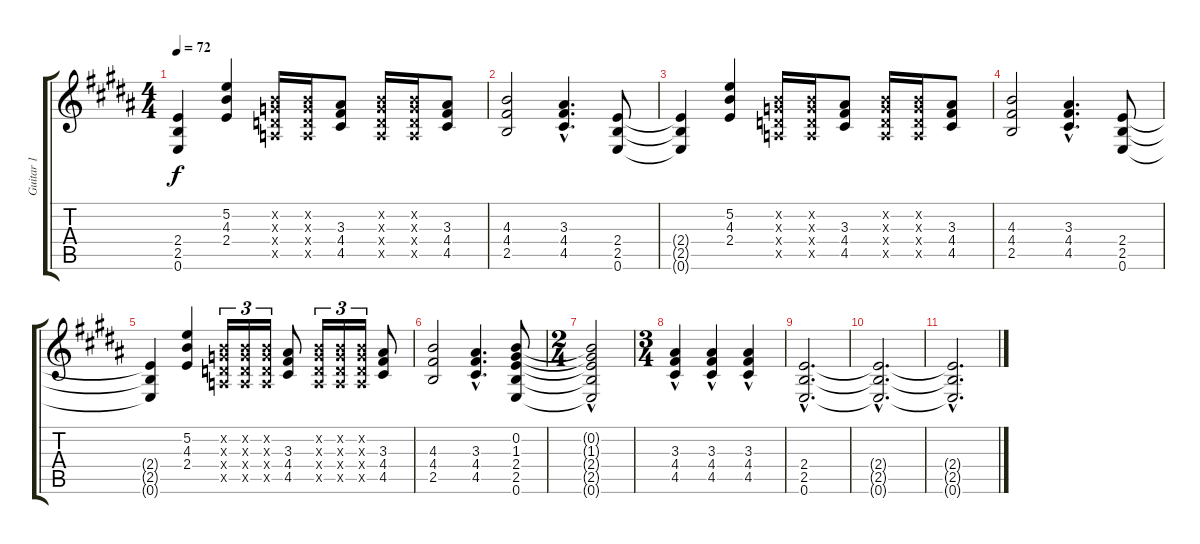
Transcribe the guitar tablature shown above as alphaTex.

\track ("Guitar 1" "Guitar 1") {instrument distortionguitar}
\staff {score tabs}
\tuning (E4 B3 G3 D3 A2 E2) {hide}
\ts (4 4)
\tempo 72
\clef g2
\ks b
(2.4{t} 2.5{t} 0.6{t}).4{dy f} (5.2 4.3 2.4).4 (0.2{x} 0.3{x} 0.4{x} 0.5{x}).16 (0.2{x} 0.3{x} 0.4{x} 0.5{x}).16 (3.3 4.4 4.5).8 (0.2{x} 0.3{x} 0.4{x} 0.5{x}).16 (0.2{x} 0.3{x} 0.4{x} 0.5{x}).16 (3.3 4.4 4.5).8 |
(4.3 4.4 2.5).2 (3.3{hac} 4.4{hac} 4.5{hac}).4{d} (2.4 2.5 0.6).8 |
(2.4{t} 2.5{t} 0.6{t}).4 (5.2 4.3 2.4).4 (0.2{x} 0.3{x} 0.4{x} 0.5{x}).16 (0.2{x} 0.3{x} 0.4{x} 0.5{x}).16 (3.3 4.4 4.5).8 (0.2{x} 0.3{x} 0.4{x} 0.5{x}).16 (0.2{x} 0.3{x} 0.4{x} 0.5{x}).16 (3.3 4.4 4.5).8 |
(4.3 4.4 2.5).2 (3.3{hac} 4.4{hac} 4.5{hac}).4{d} (2.4 2.5 0.6).8 |
(2.4{t} 2.5{t} 0.6{t}).4 (5.2 4.3 2.4).4 (0.2{x} 0.3{x} 0.4{x} 0.5{x}).16{tu (3 2)} (0.2{x} 0.3{x} 0.4{x} 0.5{x}).16{tu (3 2)} (0.2{x} 0.3{x} 0.4{x} 0.5{x}).16{tu (3 2)} (3.3 4.4 4.5).8 (0.2{x} 0.3{x} 0.4{x} 0.5{x}).16{tu (3 2)} (0.2{x} 0.3{x} 0.4{x} 0.5{x}).16{tu (3 2)} (0.2{x} 0.3{x} 0.4{x} 0.5{x}).16{tu (3 2)} (3.3 4.4 4.5).8 |
(4.3 4.4 2.5).2 (3.3{hac} 4.4{hac} 4.5{hac}).4{d} (0.2 1.3 2.4 2.5 0.6).8 |
\ts (2 4)
(0.2{hac t} 1.3{hac t} 2.4{hac t} 2.5{hac t} 0.6{hac t}).2 |
\ts (3 4)
(3.3{hac} 4.4{hac} 4.5{hac}).4 (3.3{hac} 4.4{hac} 4.5{hac}).4 (3.3{hac} 4.4{hac} 4.5{hac}).4 |
(2.4{hac} 2.5{hac} 0.6{hac}).2{d} |
(2.4{hac t} 2.5{hac t} 0.6{hac t}).2{d} |
(2.4{hac t} 2.5{hac t} 0.6{hac t}).2{d volume 0}
